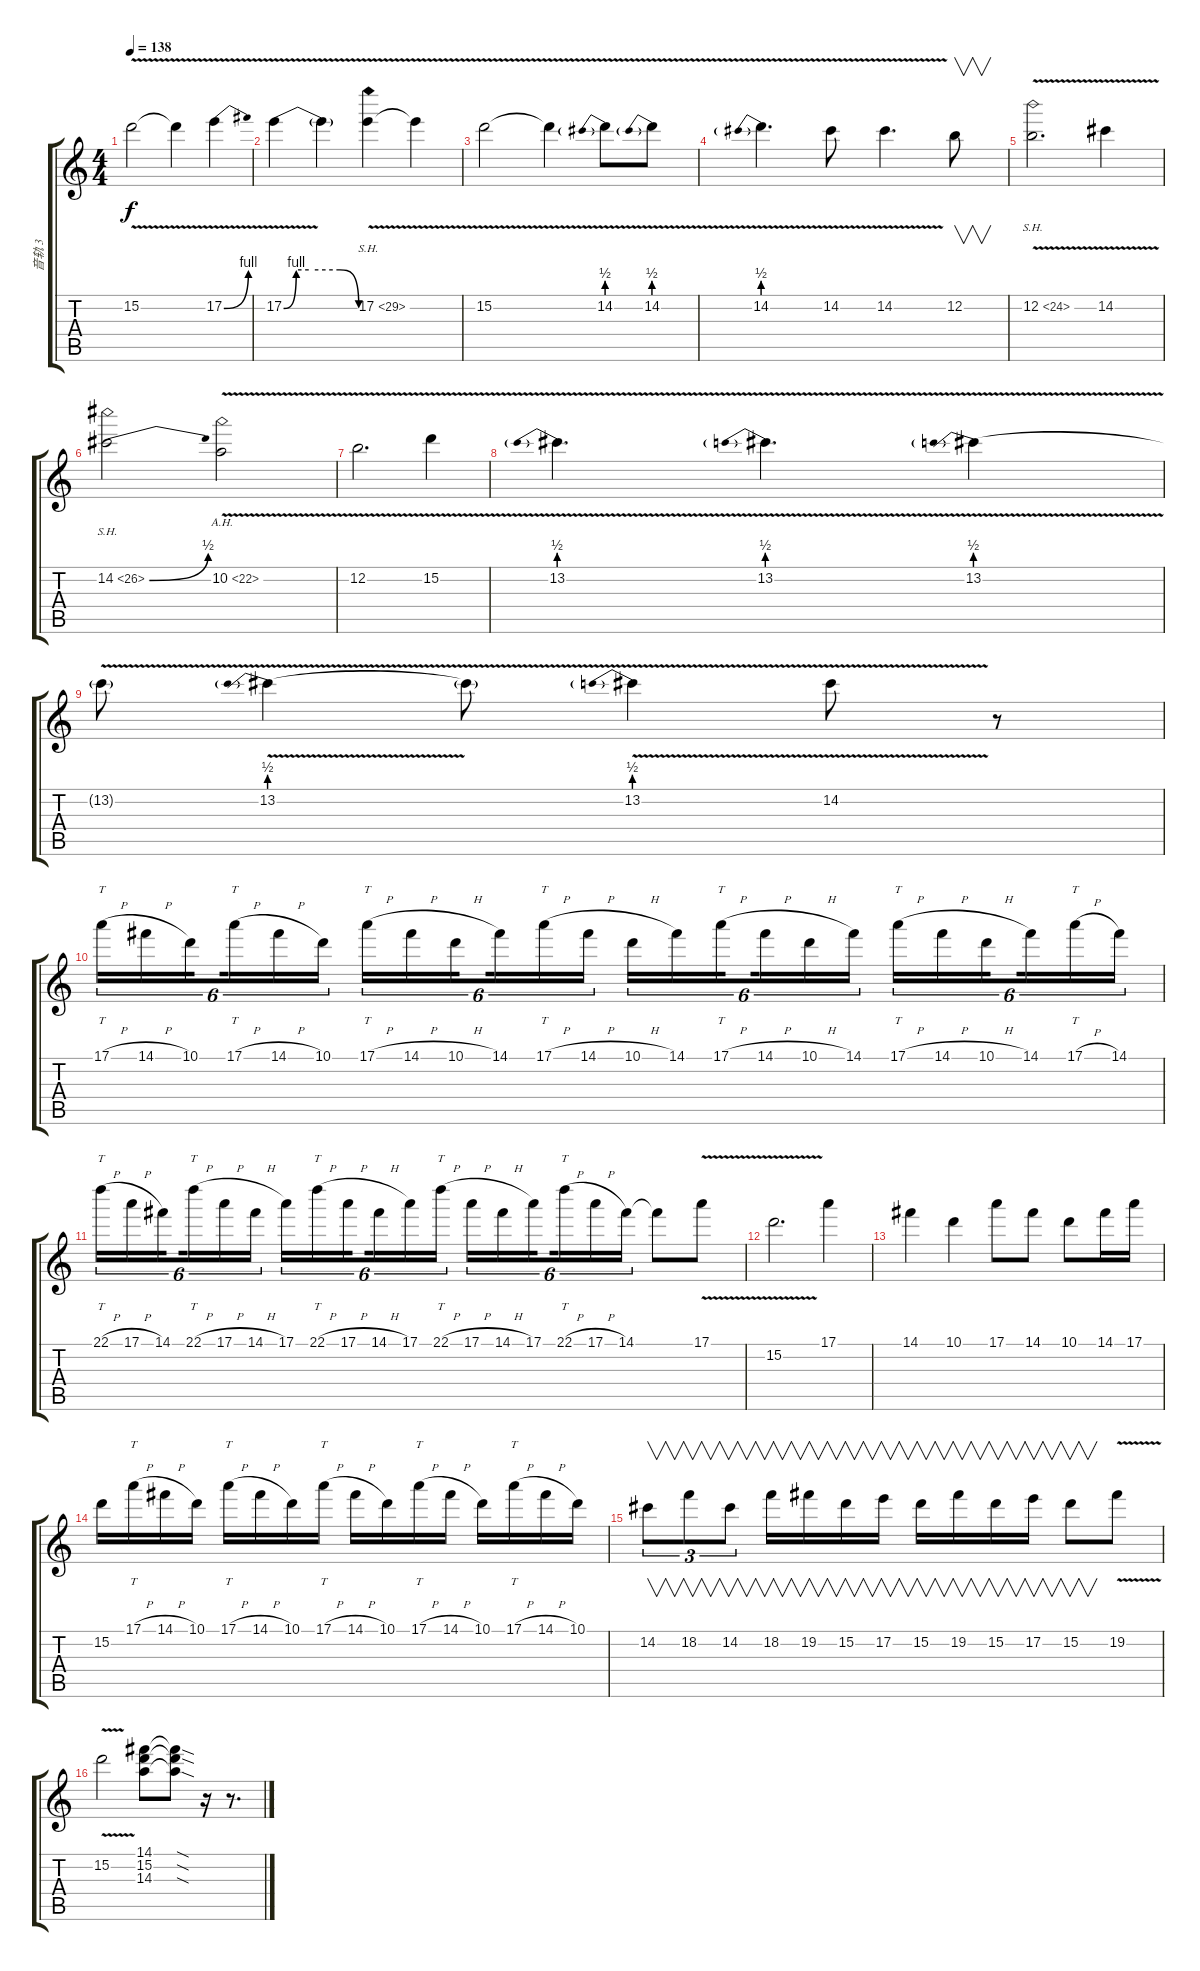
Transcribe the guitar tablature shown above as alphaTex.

\track ("音轨 3" "音轨 3") {instrument distortionguitar}
\staff {score tabs}
\tuning (E4 B3 G3 D3 A2 E2) {hide}
\ts (4 4)
\tempo 138
\clef g2
\ks c
15.2{v}.2{dy f} 15.2{t}.4 17.2{be (bend 0 0 60 4) v}.4 |
17.2{be (custom 0 0 10 4 20 4 45 4 60 0) v}.4 17.2{t}.4 17.2{sh 12 v}.4 17.2{t}.4 |
15.2{v}.2 15.2{t}.4 14.2{be (prebend 0 2 60 2) v}.8 14.2{be (prebend 0 2 60 2) v}.8 |
14.2{be (prebend 0 2 60 2) v}.4{d} 14.2{v}.8 14.2{v}.4{d} 12.2.8{v} |
12.2{sh 12 v}.2{d} 14.2{v}.4 |
14.2{be (bend 0 0 60 2) sh 12}.2 10.2{ah 12 v}.2 |
12.2{v}.2{d} 15.2{v}.4 |
13.2{be (prebend 0 2 60 2) v}.4{d} 13.2{be (prebend 0 2 60 2) v}.4{d} 13.2{be (prebend 0 2 60 2) v}.4 |
13.2{t}.8 13.2{be (prebend 0 2 60 2) v}.4 13.2{t}.8 13.2{be (prebend 0 2 60 2) v}.4 14.2{v}.8 r.8 |
17.1{h}.16{tt tu (6 4)} 14.1{h}.16{tu (6 4)} 10.1.16{tu (6 4) beam splitsecondary} 17.1{h}.16{tt tu (6 4)} 14.1{h}.16{tu (6 4)} 10.1.16{tu (6 4)} 17.1{h}.16{tt tu (6 4)} 14.1{h}.16{tu (6 4)} 10.1{h}.16{tu (6 4) beam splitsecondary} 14.1.16{tu (6 4)} 17.1{h}.16{tt tu (6 4)} 14.1{h}.16{tu (6 4)} 10.1{h}.16{tu (6 4)} 14.1.16{tu (6 4)} 17.1{h}.16{tt tu (6 4) beam splitsecondary} 14.1{h}.16{tu (6 4)} 10.1{h}.16{tu (6 4)} 14.1.16{tu (6 4)} 17.1{h}.16{tt tu (6 4)} 14.1{h}.16{tu (6 4)} 10.1{h}.16{tu (6 4) beam splitsecondary} 14.1.16{tu (6 4)} 17.1{h}.16{tt tu (6 4)} 14.1.16{tu (6 4)} |
22.1{h}.16{tt tu (6 4)} 17.1{h}.16{tu (6 4)} 14.1.16{tu (6 4) beam splitsecondary} 22.1{h}.16{tt tu (6 4)} 17.1{h}.16{tu (6 4)} 14.1{h}.16{tu (6 4)} 17.1.16{tu (6 4)} 22.1{h}.16{tt tu (6 4)} 17.1{h}.16{tu (6 4) beam splitsecondary} 14.1{h}.16{tu (6 4)} 17.1.16{tu (6 4)} 22.1{h}.16{tt tu (6 4)} 17.1{h}.16{tu (6 4)} 14.1{h}.16{tu (6 4)} 17.1.16{tu (6 4) beam splitsecondary} 22.1{h}.16{tt tu (6 4)} 17.1{h}.16{tu (6 4)} 14.1.16{tu (6 4)} 14.1{t}.8 17.1{v}.8 |
15.2{v}.2{d} 17.1.4 |
14.1.4 10.1.4 17.1.8 14.1.8 10.1.8 14.1.16 17.1.16 |
15.2.16 17.1{h}.16{tt} 14.1{h}.16 10.1.16 17.1{h}.16{tt} 14.1{h}.16 10.1.16 17.1{h}.16{tt} 14.1{h}.16 10.1.16 17.1{h}.16{tt} 14.1{h}.16 10.1.16 17.1{h}.16{tt} 14.1{h}.16 10.1.16 |
14.2.8{v tu (3 2)} 18.2.8{v tu (3 2)} 14.2.8{v tu (3 2)} 18.2.16{v} 19.2.16{v} 15.2.16{v txt ""} 17.2.16{v} 15.2.16{v} 19.2.16{v} 15.2.16{v} 17.2.16{v} 15.2.8{v} 19.2{v}.8 |
15.2{v}.2 (14.1 15.2 14.3).8 (14.1{sod t} 15.2{sod t} 14.3{sod t}).8 r.16 r.8{d}
